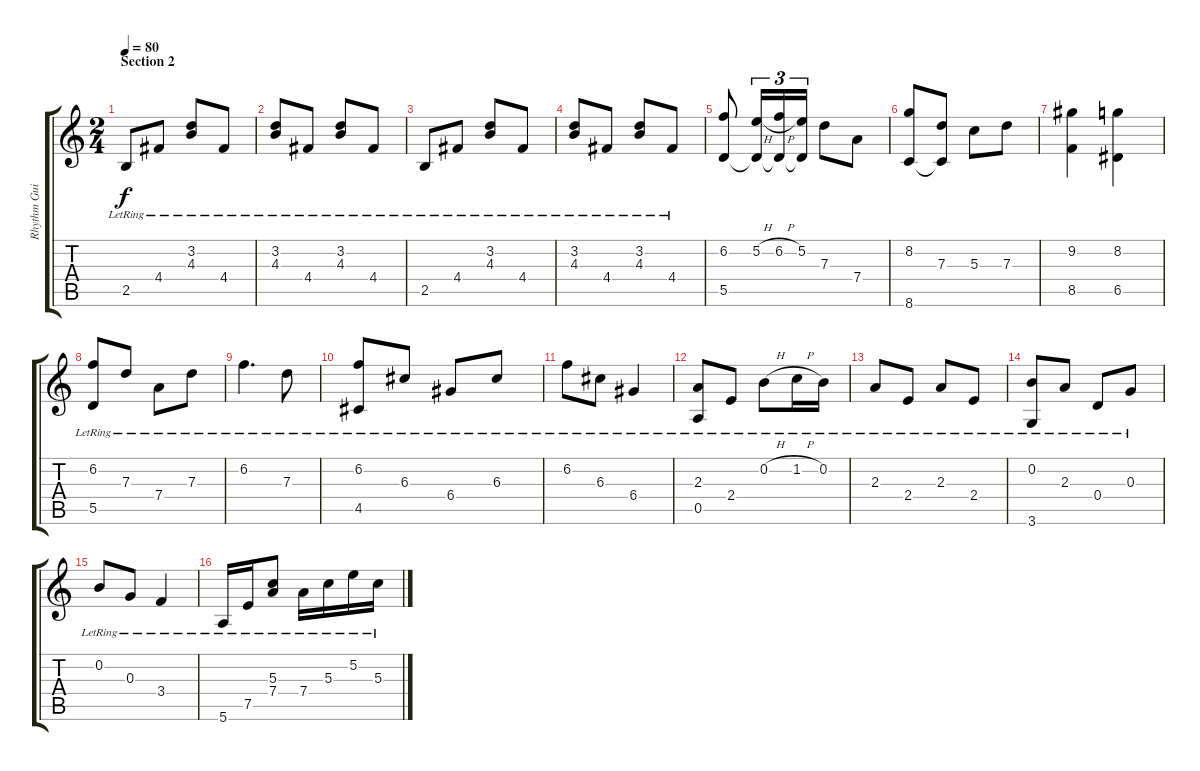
\track ("Rhythm Guitar" "Rhythm Gui") {instrument acousticguitarsteel}
\staff {score tabs}
\tuning (E4 B3 G3 D3 A2 E2) {hide}
\ts (2 4)
\section ("" "Section 2")
\tempo 80
\clef g2
\ks c
2.5{lr}.8{dy f} 4.4{lr}.8 (3.2{lr} 4.3{lr}).8 4.4{lr}.8 |
(3.2{lr} 4.3{lr}).8 4.4{lr}.8 (3.2{lr} 4.3{lr}).8 4.4{lr}.8 |
2.5{lr}.8 4.4{lr}.8 (3.2{lr} 4.3{lr}).8 4.4{lr}.8 |
(3.2{lr} 4.3{lr}).8 4.4{lr}.8 (3.2{lr} 4.3{lr}).8 4.4{lr}.8 |
(6.2 5.5).8 (5.2{h} 5.5{t}).16{tu (3 2)} (6.2{h} 5.5{t}).16{tu (3 2)} (5.2 5.5{t}).16{tu (3 2)} 7.3.8 7.4.8 |
(8.2 8.6).8 (7.3 8.6{t}).8 5.3.8 7.3.8 |
(9.2 8.5).4 (8.2 6.5).4 |
(6.2{lr} 5.5{lr}).8 7.3{lr}.8 7.4{lr}.8 7.3{lr}.8 |
6.2{lr}.4{d} 7.3{lr}.8 |
(6.2{lr} 4.5{lr}).8 6.3{lr}.8 6.4{lr}.8 6.3{lr}.8 |
6.2{lr}.8 6.3{lr}.8 6.4{lr}.4 |
(2.3{lr} 0.5{lr}).8 2.4{lr}.8 0.2{h lr}.8 1.2{h lr}.16 0.2{lr}.16 |
2.3{lr}.8 2.4{lr}.8 2.3{lr}.8 2.4{lr}.8 |
(0.2{lr} 3.6{lr}).8 2.3{lr}.8 0.4{lr}.8 0.3{lr}.8 |
0.2{lr}.8 0.3{lr}.8 3.4{lr}.4 |
5.6{lr}.16 7.5{lr}.16 (5.3{lr} 7.4{lr}).8 7.4{lr}.16 5.3{lr}.16 5.2{lr}.16 5.3{lr}.16
